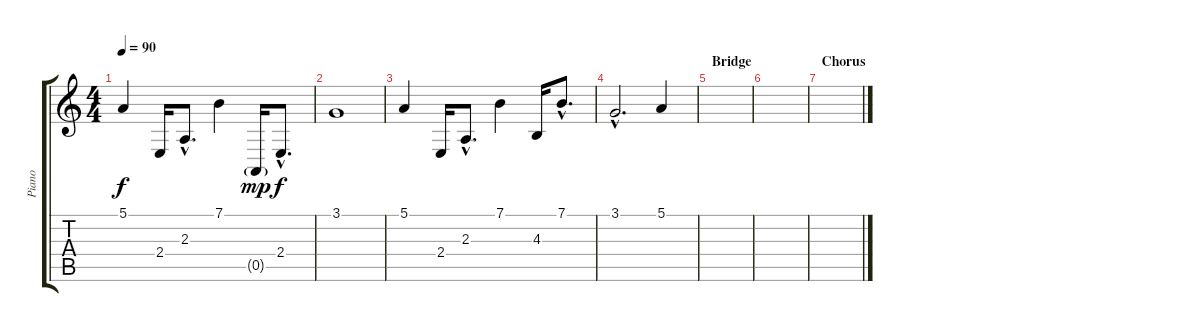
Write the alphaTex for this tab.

\track ("Piano" "Piano") {instrument brightacousticpiano}
\staff {score tabs}
\tuning (E4 B3 G3 D3 A2 E2) {hide}
\ts (4 4)
\tempo 90
\clef g2
\ks c
5.1.4{dy f} 2.4.16 2.3{hac}.8{d} 7.1.4 0.5{g}.16{dy mp} 2.4{hac}.8{d dy f} |
3.1.1 |
5.1.4 2.4.16 2.3{hac}.8{d} 7.1.4 4.3.16 7.1{hac}.8{d} |
3.1{hac}.2{d} 5.1.4 |
\section ("" "Bridge")
|
|
\section ("" "Chorus")
